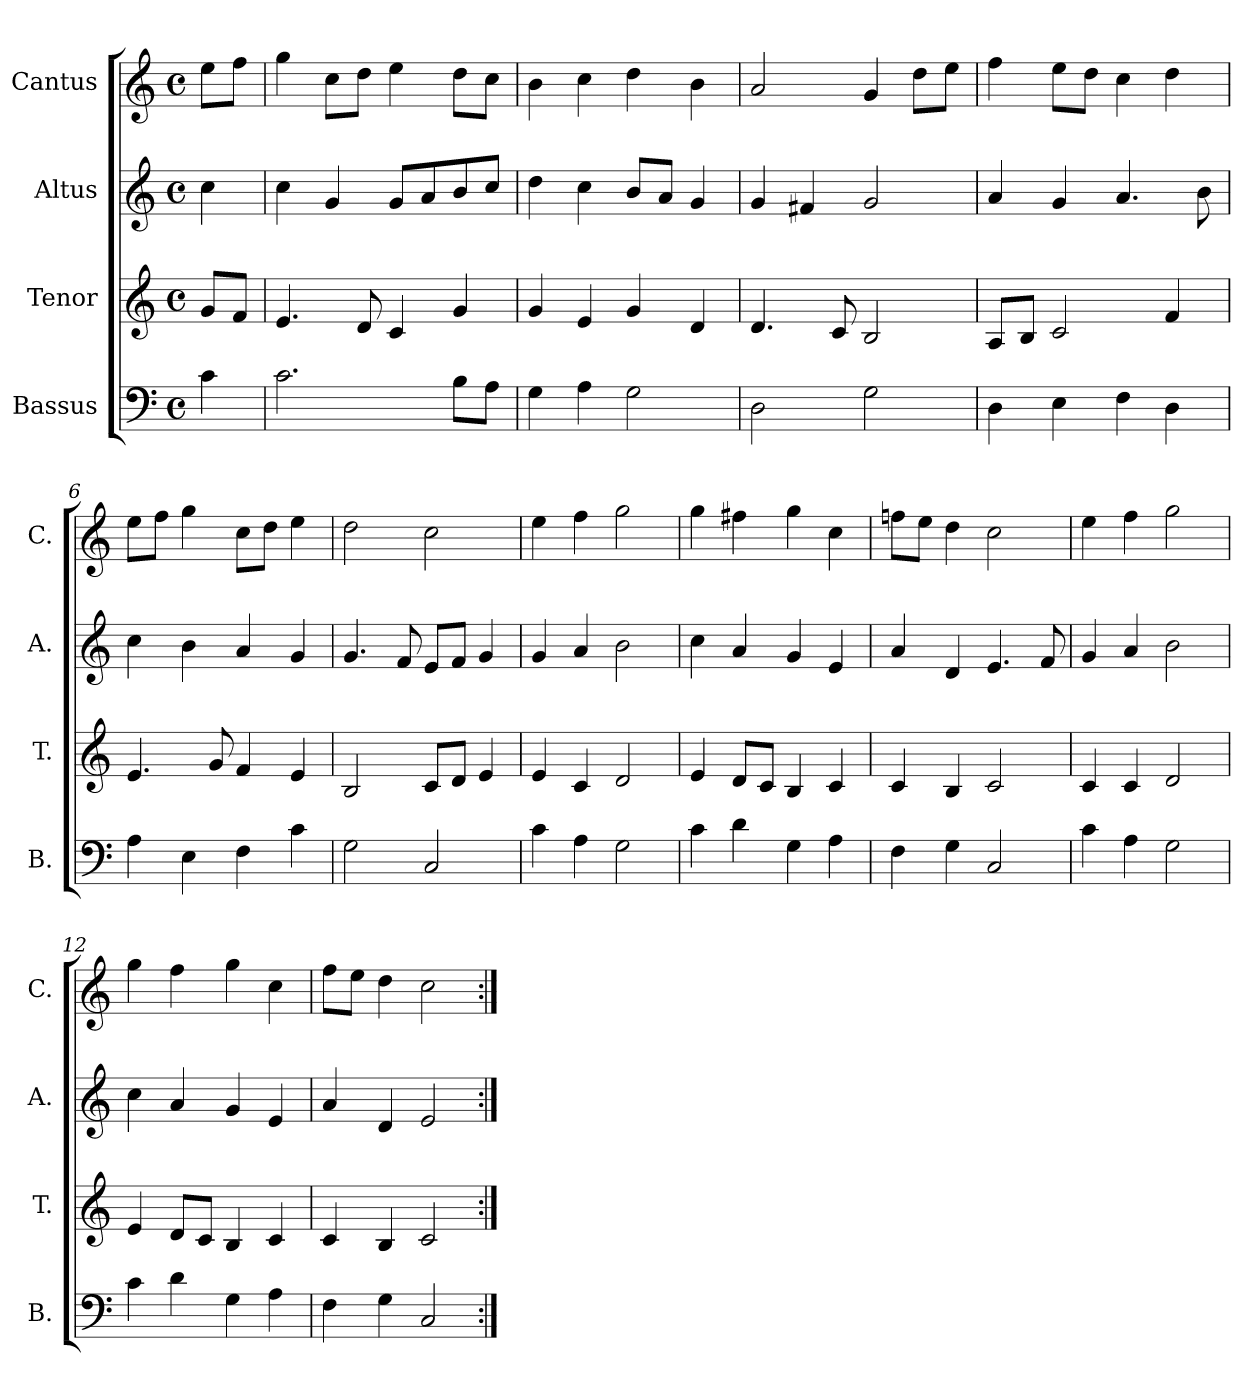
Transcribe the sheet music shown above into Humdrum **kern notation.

**kern	**kern	**kern	**kern
*part4	*part3	*part2	*part1
*staff4	*staff3	*staff2	*staff1
*I"Bassus	*I"Tenor	*I"Altus	*I"Cantus
*I'B.	*I'T.	*I'A.	*I'C.
*clefF4	*clefG2	*clefG2	*clefG2
*k[]	*k[]	*k[]	*k[]
*M4/4	*M4/4	*M4/4	*M4/4
*met(c)	*met(c)	*met(c)	*met(c)
=1	=1	=1	=1
4c\	8g/L	4cc\	8ee\L
.	8f/J	.	8ff\J
=2	=2	=2	=2
2.c\	4.e/	4cc\	4gg\
.	.	4g/	8cc\L
.	8d/	.	8dd\J
.	4c/	8g/L	4ee\
.	.	8a/	.
8B\L	4g/	8b/	8dd\L
8A\J	.	8cc/J	8cc\J
=3	=3	=3	=3
4G\	4g/	4dd\	4b\
4A\	4e/	4cc\	4cc\
2G\	4g/	8b/L	4dd\
.	.	8a/J	.
.	4d/	4g/	4b\
=4	=4	=4	=4
2D\	4.d/	4g/	2a/
.	.	4f#X/	.
.	8c/	.	.
2G\	2B/	2g/	4g/
.	.	.	8dd\L
.	.	.	8ee\J
=5	=5	=5	=5
4D\	8A/L	4a/	4ff\
.	8B/J	.	.
4E\	2c/	4g/	8ee\L
.	.	.	8dd\J
4F\	.	4.a/	4cc\
4D\	4f/	.	4dd\
.	.	8b\	.
=6	=6	=6	=6
4A\	4.e/	4cc\	8ee\L
.	.	.	8ff\J
4E\	.	4b\	4gg\
.	8g/	.	.
4F\	4f/	4a/	8cc\L
.	.	.	8dd\J
4c\	4e/	4g/	4ee\
!!LO:LB:g=z
=7	=7	=7	=7
2G\	2B/	4.g/	2dd\
.	.	8f/	.
2C/	8c/L	8e/L	2cc\
.	8d/J	8f/J	.
.	4e/	4g/	.
=8	=8	=8	=8
4c\	4e/	4g/	4ee\
4A\	4c/	4a/	4ff\
2G\	2d/	2b\	2gg\
=9	=9	=9	=9
4c\	4e/	4cc\	4gg\
4d\	8d/L	4a/	4ff#X\
.	8c/J	.	.
4G\	4B/	4g/	4gg\
4A\	4c/	4e/	4cc\
=10	=10	=10	=10
4F\	4c/	4a/	8ffn\L
.	.	.	8ee\J
4G\	4B/	4d/	4dd\
2C/	2c/	4.e/	2cc\
.	.	8f/	.
=11	=11	=11	=11
4c\	4c/	4g/	4ee\
4A\	4c/	4a/	4ff\
2G\	2d/	2b\	2gg\
=12	=12	=12	=12
4c\	4e/	4cc\	4gg\
4d\	8d/L	4a/	4ff\
.	8c/J	.	.
4G\	4B/	4g/	4gg\
4A\	4c/	4e/	4cc\
=13	=13	=13	=13
4F\	4c/	4a/	8ff\L
.	.	.	8ee\J
4G\	4B/	4d/	4dd\
2C/	2c/	2e/	2cc\
=:|!	=:|!	=:|!	=:|!
*-	*-	*-	*-
